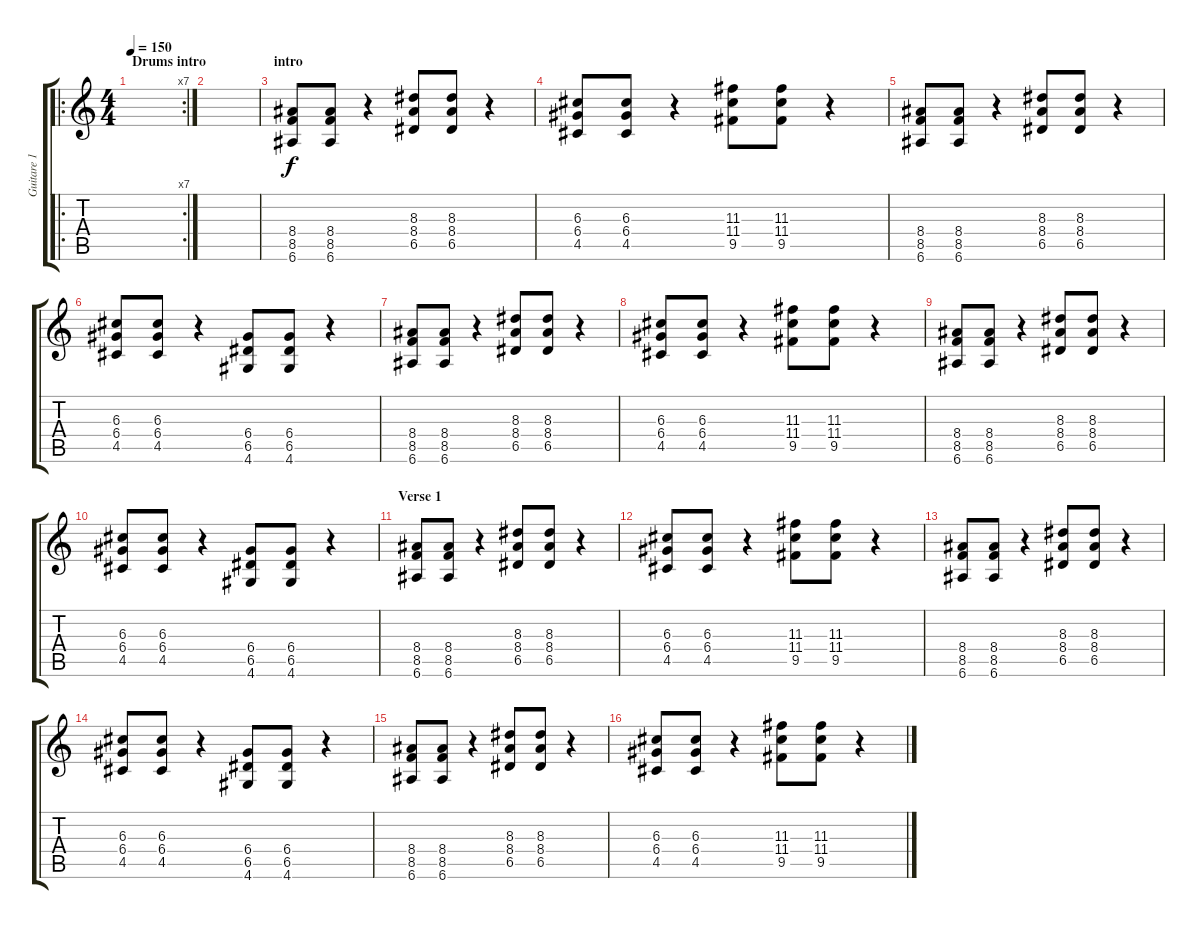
\track ("Guitare 1" "Guitare 1") {instrument overdrivenguitar}
\staff {score tabs}
\tuning (E4 B3 G3 D3 A2 E2) {hide}
\ro
\rc 7
\ts (4 4)
\section ("" "Drums intro ")
\tempo 150
\clef g2
\ks c
|
|
\section ("" "intro")
(8.4 8.5 6.6).8 (8.4 8.5 6.6).8 r.4 (8.3 8.4 6.5).8 (8.3 8.4 6.5).8 r.4 |
(6.3 6.4 4.5).8 (6.3 6.4 4.5).8 r.4 (11.3 11.4 9.5).8 (11.3 11.4 9.5).8 r.4 |
(8.4 8.5 6.6).8 (8.4 8.5 6.6).8 r.4 (8.3 8.4 6.5).8 (8.3 8.4 6.5).8 r.4 |
(6.3 6.4 4.5).8 (6.3 6.4 4.5).8 r.4 (6.4 6.5 4.6).8 (6.4 6.5 4.6).8 r.4 |
(8.4 8.5 6.6).8 (8.4 8.5 6.6).8 r.4 (8.3 8.4 6.5).8 (8.3 8.4 6.5).8 r.4 |
(6.3 6.4 4.5).8 (6.3 6.4 4.5).8 r.4 (11.3 11.4 9.5).8 (11.3 11.4 9.5).8 r.4 |
(8.4 8.5 6.6).8 (8.4 8.5 6.6).8 r.4 (8.3 8.4 6.5).8 (8.3 8.4 6.5).8 r.4 |
(6.3 6.4 4.5).8 (6.3 6.4 4.5).8 r.4 (6.4 6.5 4.6).8 (6.4 6.5 4.6).8 r.4 |
\section ("" "Verse 1")
(8.4 8.5 6.6).8 (8.4 8.5 6.6).8 r.4 (8.3 8.4 6.5).8 (8.3 8.4 6.5).8 r.4 |
(6.3 6.4 4.5).8 (6.3 6.4 4.5).8 r.4 (11.3 11.4 9.5).8 (11.3 11.4 9.5).8 r.4 |
(8.4 8.5 6.6).8 (8.4 8.5 6.6).8 r.4 (8.3 8.4 6.5).8 (8.3 8.4 6.5).8 r.4 |
(6.3 6.4 4.5).8 (6.3 6.4 4.5).8 r.4 (6.4 6.5 4.6).8 (6.4 6.5 4.6).8 r.4 |
(8.4 8.5 6.6).8 (8.4 8.5 6.6).8 r.4 (8.3 8.4 6.5).8 (8.3 8.4 6.5).8 r.4 |
(6.3 6.4 4.5).8 (6.3 6.4 4.5).8 r.4 (11.3 11.4 9.5).8 (11.3 11.4 9.5).8 r.4
